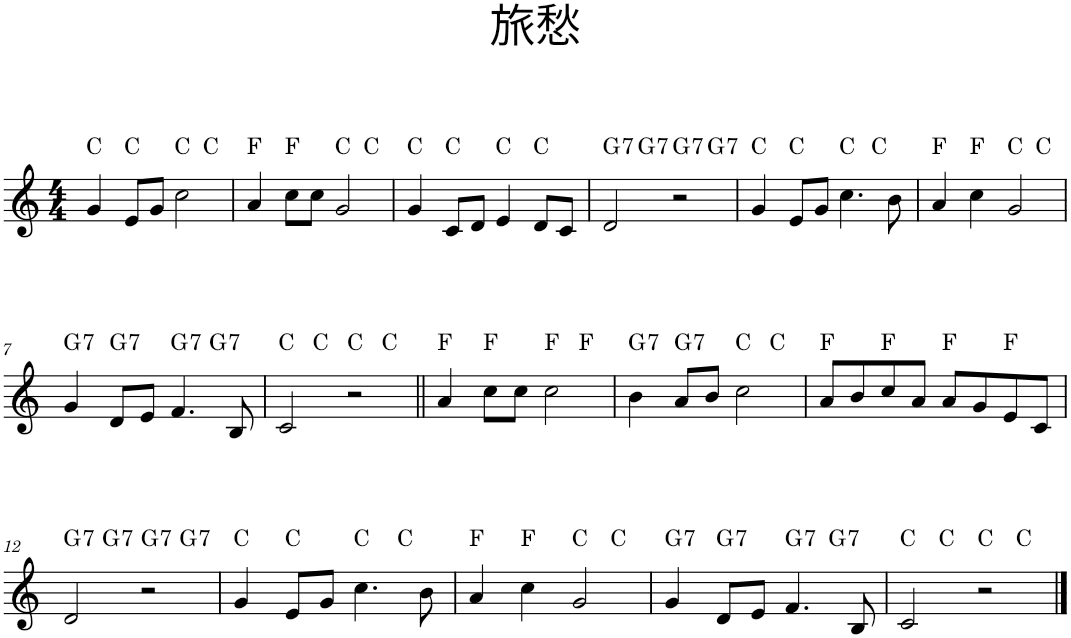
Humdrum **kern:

**kern	**harte
*part1	*part1
*staff1	*
*I"Piano	*
*I'Pno.	*
*clefG2	*
*k[]	*
*M4/4	*
=1	=1
*^	*
4g/	2.ryy	C:maj
8e/L	.	C:maj
8g/J	.	.
2cc\	.	C:maj
.	4ryy	C:maj
=2	=2	=2
4a/	2.ryy	F:maj
8cc\L	.	F:maj
8cc\J	.	.
2g/	.	C:maj
.	4ryy	C:maj
*v	*v	*
=3	=3
4g/	C:maj
8c/L	C:maj
8d/J	.
4e/	C:maj
8d/L	C:maj
8c/J	.
=4	=4
!	!LO:H:kt=7
*^	*
*	*^	*
2d/	4ryy	2.ryy	G:7
!	!	!	!LO:H:kt=7
.	2.ryy	.	G:7
!	!	!	!LO:H:kt=7
2r	.	.	G:7
!	!	!	!LO:H:kt=7
.	.	4ryy	G:7
*	*v	*v	*
=5	=5	=5
4g/	2.ryy	C:maj
8e/L	.	C:maj
8g/J	.	.
4.cc\	.	C:maj
.	4ryy	C:maj
8b\	.	.
=6	=6	=6
4a/	2.ryy	F:maj
4cc\	.	F:maj
2g/	.	C:maj
.	4ryy	C:maj
!!LO:LB:g=z	!!
=7	=7	=7
!	!	!LO:H:kt=7
4g/	2.ryy	G:7
!	!	!LO:H:kt=7
8d/L	.	G:7
8e/J	.	.
!	!	!LO:H:kt=7
4.f/	.	G:7
!	!	!LO:H:kt=7
.	4ryy	G:7
8B/	.	.
=8	=8	=8
*	*^	*
2c/	4ryy	2.ryy	C:maj
.	2.ryy	.	C:maj
2r	.	.	C:maj
.	.	4ryy	C:maj
*	*v	*v	*
=9||	=9||	=9||
4a/	2.ryy	F:maj
8cc\L	.	F:maj
8cc\J	.	.
2cc\	.	F:maj
.	4ryy	F:maj
=10	=10	=10
!	!	!LO:H:kt=7
4b\	2.ryy	G:7
!	!	!LO:H:kt=7
8a/L	.	G:7
8b/J	.	.
2cc\	.	C:maj
.	4ryy	C:maj
*v	*v	*
=11	=11
8a/L	F:maj
8b/	.
8cc/	F:maj
8a/J	.
8a/L	F:maj
8g/	.
8e/	F:maj
8c/J	.
!!LO:LB:g=z
=12	=12
!	!LO:H:kt=7
*^	*
*	*^	*
2d/	4ryy	2.ryy	G:7
!	!	!	!LO:H:kt=7
.	2.ryy	.	G:7
!	!	!	!LO:H:kt=7
2r	.	.	G:7
!	!	!	!LO:H:kt=7
.	.	4ryy	G:7
*	*v	*v	*
=13	=13	=13
4g/	2.ryy	C:maj
8e/L	.	C:maj
8g/J	.	.
4.cc\	.	C:maj
.	4ryy	C:maj
8b\	.	.
=14	=14	=14
4a/	2.ryy	F:maj
4cc\	.	F:maj
2g/	.	C:maj
.	4ryy	C:maj
=15	=15	=15
!	!	!LO:H:kt=7
4g/	2.ryy	G:7
!	!	!LO:H:kt=7
8d/L	.	G:7
8e/J	.	.
!	!	!LO:H:kt=7
4.f/	.	G:7
!	!	!LO:H:kt=7
.	4ryy	G:7
8B/	.	.
=16	=16	=16
*	*^	*
2c/	4ryy	2.ryy	C:maj
.	2.ryy	.	C:maj
2r	.	.	C:maj
.	.	4ryy	C:maj
*v	*v	*v	*
==	==
*-	*-
